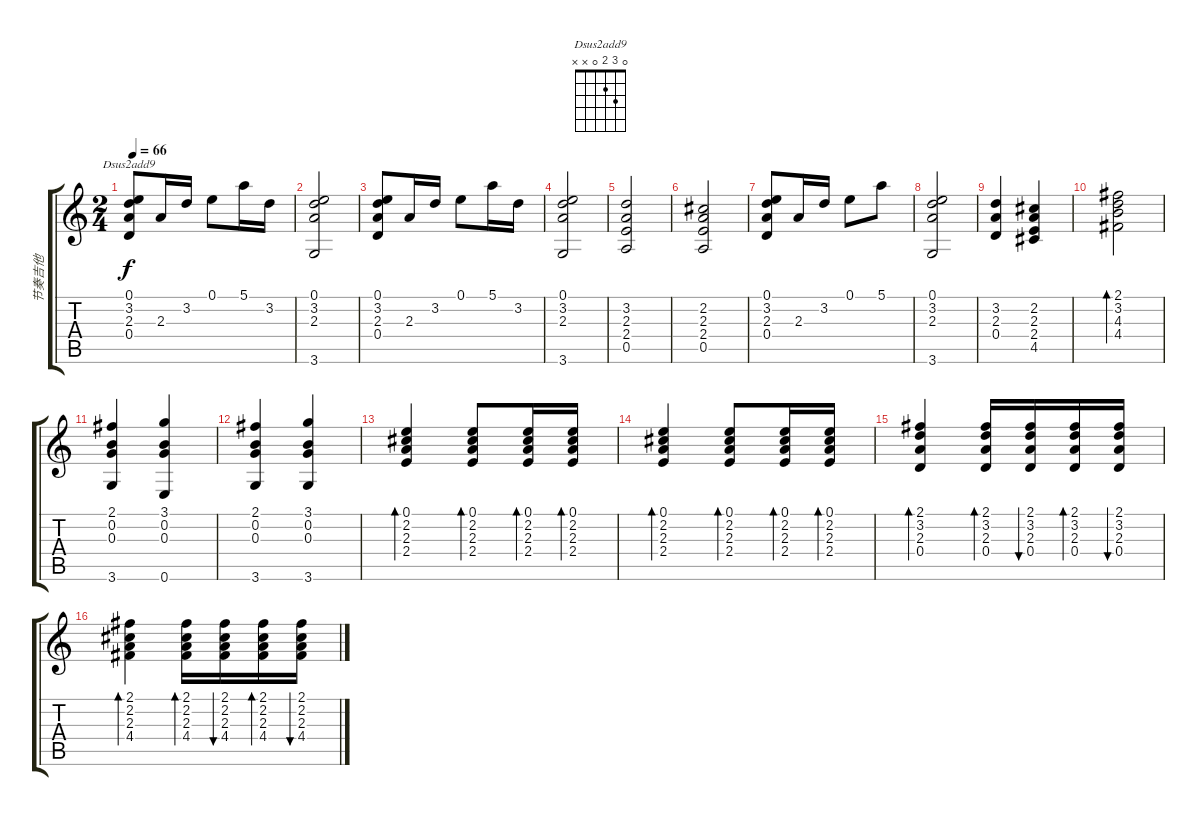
\track ("节奏吉他" "节奏吉他") {instrument acousticguitarsteel}
\staff {score tabs}
\tuning (E4 B3 G3 D3 A2 E2) {hide}
\chord ("Dsus2add9" 0 3 2 0 x x)
\ts (2 4)
\tempo 66
\clef g2
\ks c
(0.1 3.2 2.3 0.4).8{ch "Dsus2add9" dy f} 2.3.16 3.2.16 0.1.8 5.1.16 3.2.16 |
(0.1 3.2 2.3 3.6).2 |
(0.1 3.2 2.3 0.4).8 2.3.16 3.2.16 0.1.8 5.1.16 3.2.16 |
(0.1 3.2 2.3 3.6).2 |
(3.2 2.3 2.4 0.5).2 |
(2.2 2.3 2.4 0.5).2 |
(0.1 3.2 2.3 0.4).8 2.3.16 3.2.16 0.1.8 5.1.8 |
(0.1 3.2 2.3 3.6).2 |
(3.2 2.3 0.4).4 (2.2 2.3 2.4 4.5).4 |
(2.1 3.2 4.3 4.4).2{bd 240} |
(2.1 0.2 0.3 3.6).4 (3.1 0.2 0.3 0.6).4 |
(2.1 0.2 0.3 3.6).4 (3.1 0.2 0.3 3.6).4 |
(0.1 2.2 2.3 2.4).4{bd 30} (0.1 2.2 2.3 2.4).8{bd 30} (0.1 2.2 2.3 2.4).16{bd 60} (0.1 2.2 2.3 2.4).16{bd 60} |
(0.1 2.2 2.3 2.4).4{bd 30} (0.1 2.2 2.3 2.4).8{bd 30} (0.1 2.2 2.3 2.4).16{bd 60} (0.1 2.2 2.3 2.4).16{bd 60} |
(2.1 3.2 2.3 0.4).4{bd 30} (2.1 3.2 2.3 0.4).16{bd 30} (2.1 3.2 2.3 0.4).16{bu 30} (2.1 3.2 2.3 0.4).16{bd 30} (2.1 3.2 2.3 0.4).16{bu 30} |
(2.1 2.2 2.3 4.4).4{bd 60} (2.1 2.2 2.3 4.4).16{bd 60} (2.1 2.2 2.3 4.4).16{bu 60} (2.1 2.2 2.3 4.4).16{bd 60} (2.1 2.2 2.3 4.4).16{bu 60}
